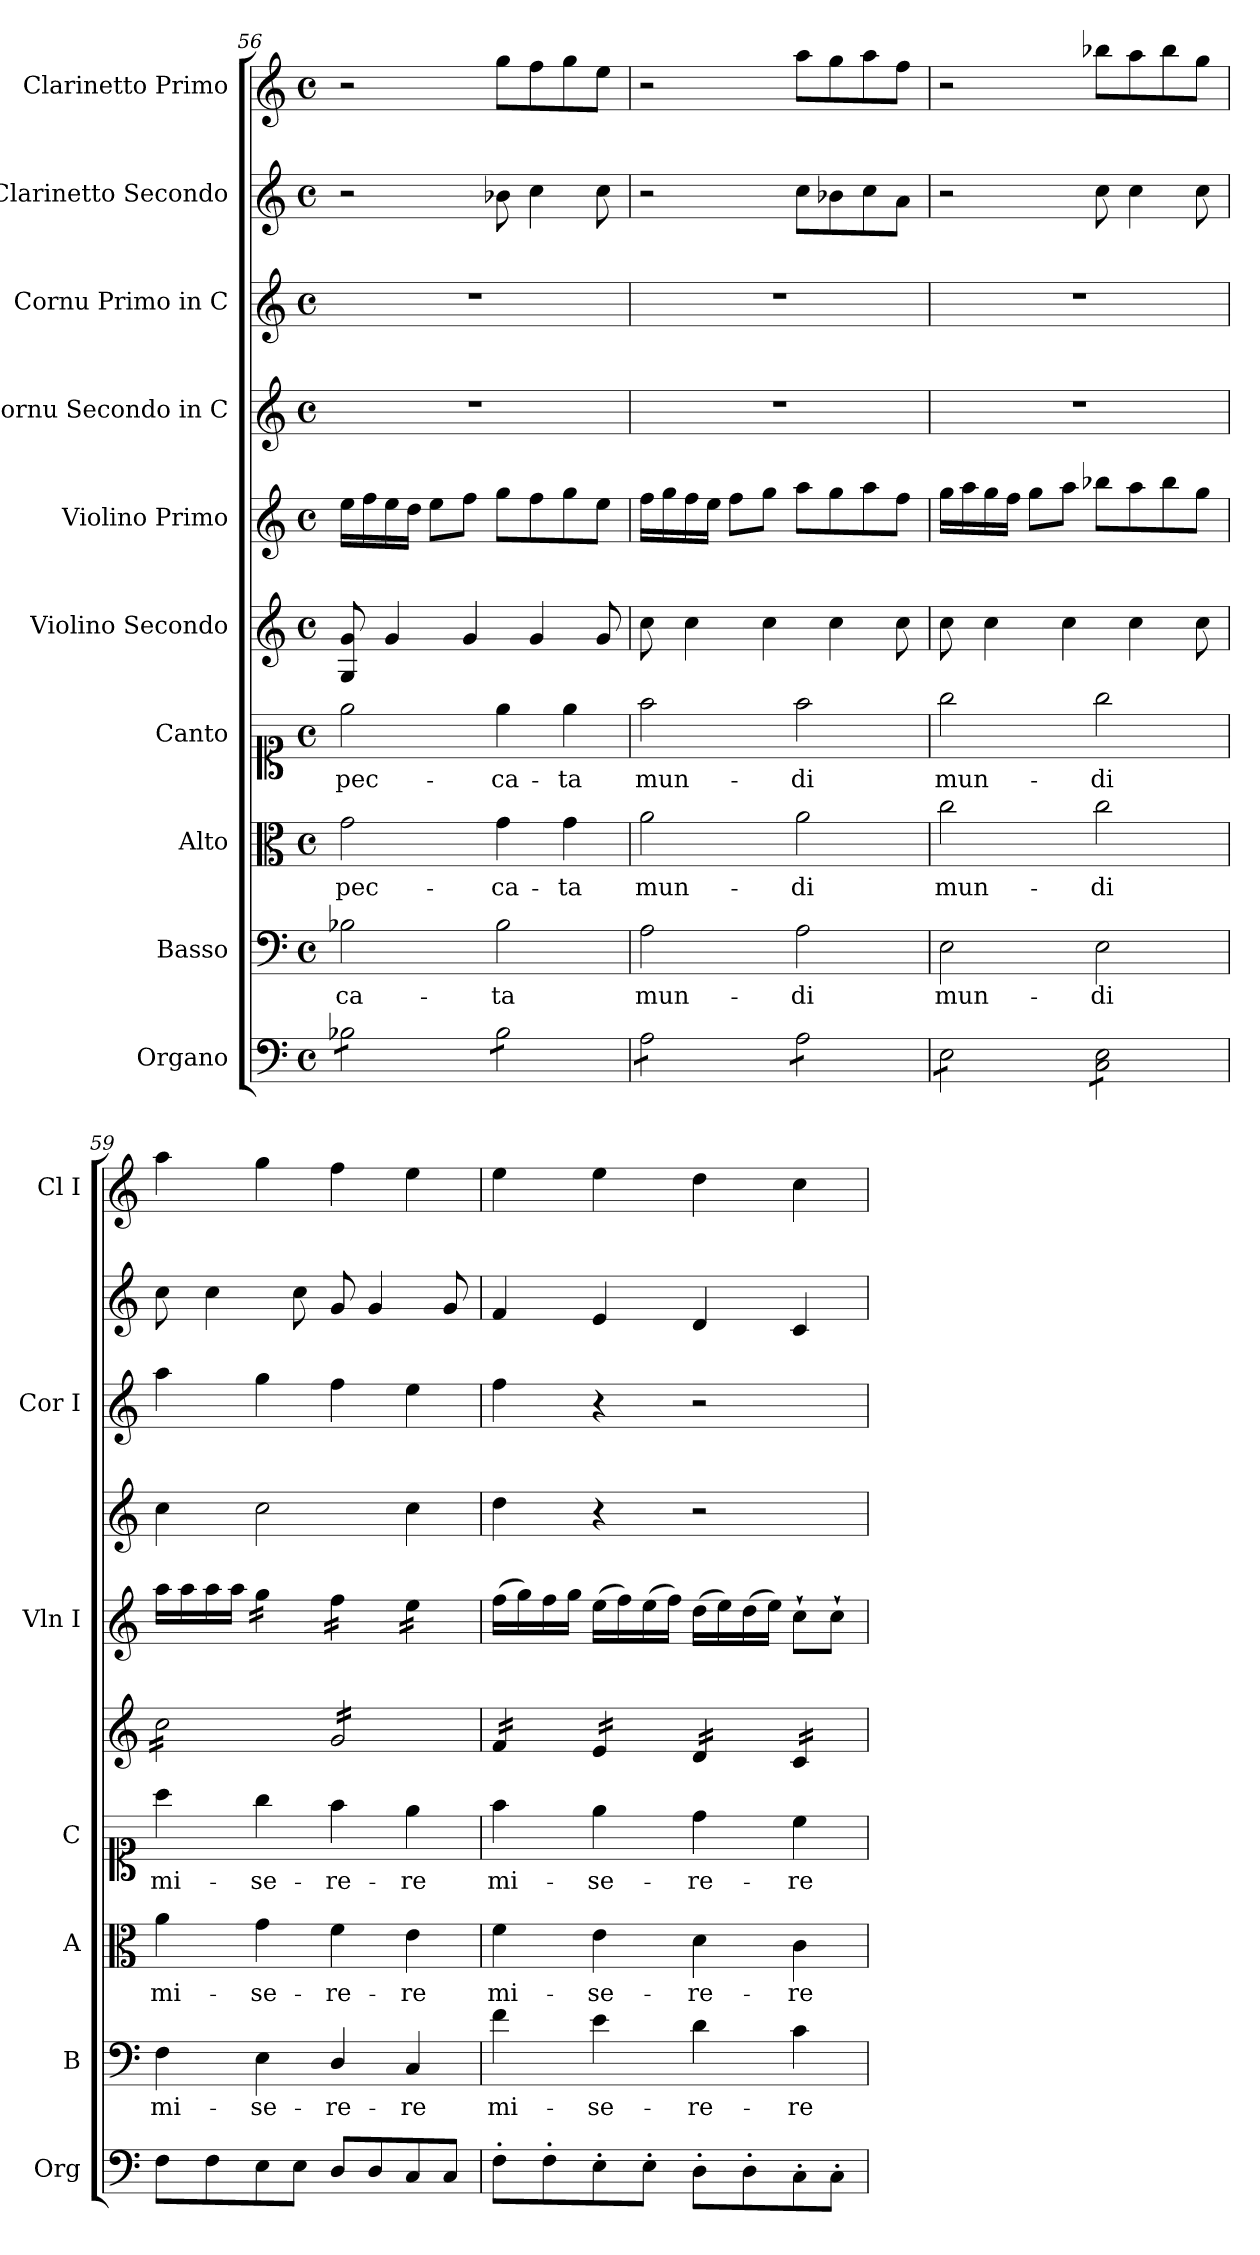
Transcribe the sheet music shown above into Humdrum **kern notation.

**kern	**kern	**text	**kern	**text	**kern	**text	**kern	**kern	**kern	**kern	**kern	**kern
*part10	*part9	*part9	*part8	*part8	*part7	*part7	*part6	*part5	*part4	*part3	*part2	*part1
*staff10	*staff9	*staff9	*staff8	*staff8	*staff7	*staff7	*staff6	*staff5	*staff4	*staff3	*staff2	*staff1
*I"Organo	*I"Basso	*	*I"Alto	*	*I"Canto	*	*I"Violino Secondo	*I"Violino Primo	*I"Cornu Secondo in C	*I"Cornu Primo in C	*I"Clarinetto Secondo	*I"Clarinetto Primo
*I'Org	*I'B	*	*I'A	*	*I'C	*	*	*I'Vln I	*	*I'Cor I	*	*I'Cl I
*clefF4	*clefF4	*	*clefC3	*	*clefC1	*	*clefG2	*clefG2	*clefG2	*clefG2	*clefG2	*clefG2
*k[]	*k[]	*	*k[]	*	*k[]	*	*k[]	*k[]	*k[]	*k[]	*k[]	*k[]
*M4/4	*M4/4	*	*M4/4	*	*M4/4	*	*M4/4	*M4/4	*M4/4	*M4/4	*M4/4	*M4/4
*met(c)	*met(c)	*	*met(c)	*	*met(c)	*	*met(c)	*met(c)	*met(c)	*met(c)	*met(c)	*met(c)
=56	=56	=56	=56	=56	=56	=56	=56	=56	=56	=56	=56	=56
*tremolo	*	*	*	*	*	*	*	*	*	*	*	*
8B-XL	2B-X	-ca-	2g	pec-	2ee	pec-	8G 8g	16eeLL	1r	1r	2r	2r
.	.	.	.	.	.	.	.	16ff	.	.	.	.
8B-X	.	.	.	.	.	.	4g	16ee	.	.	.	.
.	.	.	.	.	.	.	.	16ddJJ	.	.	.	.
8B-X	.	.	.	.	.	.	.	8eeL	.	.	.	.
8B-XJ	.	.	.	.	.	.	4g	8ffJ	.	.	.	.
8B-L	2B-	-ta	4g	-ca-	4ee	-ca-	.	8ggL	.	.	8b-X	8ggL
8B-	.	.	.	.	.	.	4g	8ff	.	.	4cc	8ff
8B-	.	.	4g	-ta	4ee	-ta	.	8gg	.	.	.	8gg
8B-J	.	.	.	.	.	.	8g	8eeJ	.	.	8cc	8eeJ
=57	=57	=57	=57	=57	=57	=57	=57	=57	=57	=57	=57	=57
8AL	2A	mun-	2a	mun-	2ff	mun-	8cc	16ffLL	1r	1r	2r	2r
.	.	.	.	.	.	.	.	16gg	.	.	.	.
8A	.	.	.	.	.	.	4cc	16ff	.	.	.	.
.	.	.	.	.	.	.	.	16eeJJ	.	.	.	.
8A	.	.	.	.	.	.	.	8ffL	.	.	.	.
8AJ	.	.	.	.	.	.	4cc	8ggJ	.	.	.	.
8AL	2A	-di	2a	-di	2ff	-di	.	8aaL	.	.	8ccL	8aaL
8A	.	.	.	.	.	.	4cc	8gg	.	.	8b-X	8gg
8A	.	.	.	.	.	.	.	8aa	.	.	8cc	8aa
8AJ	.	.	.	.	.	.	8cc	8ffJ	.	.	8aJ	8ffJ
=58	=58	=58	=58	=58	=58	=58	=58	=58	=58	=58	=58	=58
8EL	2E	mun-	2cc	mun-	2gg	mun-	8cc	16ggLL	1r	1r	2r	2r
.	.	.	.	.	.	.	.	16aa	.	.	.	.
8E	.	.	.	.	.	.	4cc	16gg	.	.	.	.
.	.	.	.	.	.	.	.	16ffJJ	.	.	.	.
8E	.	.	.	.	.	.	.	8ggL	.	.	.	.
8EJ	.	.	.	.	.	.	4cc	8aaJ	.	.	.	.
8C 8EL	2E	-di	2cc	-di	2gg	-di	.	8bb-XL	.	.	8cc	8bb-XL
8C 8E	.	.	.	.	.	.	4cc	8aa	.	.	4cc	8aa
8C 8E	.	.	.	.	.	.	.	8bb-	.	.	.	8bb-
8C 8EJ	.	.	.	.	.	.	8cc	8ggJ	.	.	8cc	8ggJ
*Xtremolo	*	*	*	*	*	*	*	*	*	*	*	*
=59	=59	=59	=59	=59	=59	=59	=59	=59	=59	=59	=59	=59
*	*	*	*	*	*	*	*tremolo	*	*	*	*	*
8FL	4F	mi-	4a	mi-	4aa	mi-	16ccLL	16aaLL	4cc	4aa	8cc	4aa
.	.	.	.	.	.	.	16cc	16aa	.	.	.	.
8F	.	.	.	.	.	.	16cc	16aa	.	.	4cc	.
.	.	.	.	.	.	.	16cc	16aaJJ	.	.	.	.
*	*	*	*	*	*	*	*	*tremolo	*	*	*	*
8E	4E	-se-	4g	-se-	4gg	-se-	16cc	16ggLL	2cc	4gg	.	4gg
.	.	.	.	.	.	.	16cc	16gg	.	.	.	.
8EJ	.	.	.	.	.	.	16cc	16gg	.	.	8cc	.
.	.	.	.	.	.	.	16ccJJ	16ggJJ	.	.	.	.
8DL	4D/	-re-	4f	-re-	4ff	-re-	16gLL	16ffLL	.	4ff	8g	4ff
.	.	.	.	.	.	.	16g	16ff	.	.	.	.
8D	.	.	.	.	.	.	16g	16ff	.	.	4g	.
.	.	.	.	.	.	.	16g	16ffJJ	.	.	.	.
8C	4C	-re	4e	-re	4ee	-re	16g	16eeLL	4cc	4ee	.	4ee
.	.	.	.	.	.	.	16g	16ee	.	.	.	.
8CJ	.	.	.	.	.	.	16g	16ee	.	.	8g	.
.	.	.	.	.	.	.	16gJJ	16eeJJ	.	.	.	.
*	*	*	*	*	*	*	*	*Xtremolo	*	*	*	*
=60	=60	=60	=60	=60	=60	=60	=60	=60	=60	=60	=60	=60
8F'L	4f	mi-	4f	mi-	4ff	mi-	16fLL	(>16ffLL	4dd	4ff	4f	4ee
.	.	.	.	.	.	.	16f	16gg)	.	.	.	.
8F'	.	.	.	.	.	.	16f	16ff	.	.	.	.
.	.	.	.	.	.	.	16fJJ	16ggJJ	.	.	.	.
8E'	4e	-se-	4e	-se-	4ee	-se-	16eLL	(>16eeLL	4r	4r	4e	4ee
.	.	.	.	.	.	.	16e	16ff)	.	.	.	.
8E'J	.	.	.	.	.	.	16e	(>16ee	.	.	.	.
.	.	.	.	.	.	.	16eJJ	16ffJJ)	.	.	.	.
8D'\L	4d	-re-	4d	-re-	4dd	-re-	16dLL	(>16ddLL	2r	2r	4d	4dd
.	.	.	.	.	.	.	16d	16ee)	.	.	.	.
8D'	.	.	.	.	.	.	16d	(>16dd	.	.	.	.
.	.	.	.	.	.	.	16dJJ	16eeJJ)	.	.	.	.
8C'	4c	-re	4c	-re	4cc	-re	16cLL	8cc`L	.	.	4c	4cc
.	.	.	.	.	.	.	16c	.	.	.	.	.
8C'J	.	.	.	.	.	.	16c	8cc`J	.	.	.	.
.	.	.	.	.	.	.	16cJJ	.	.	.	.	.
*	*	*	*	*	*	*	*Xtremolo	*	*	*	*	*
=	=	=	=	=	=	=	=	=	=	=	=	=
*-	*-	*-	*-	*-	*-	*-	*-	*-	*-	*-	*-	*-
